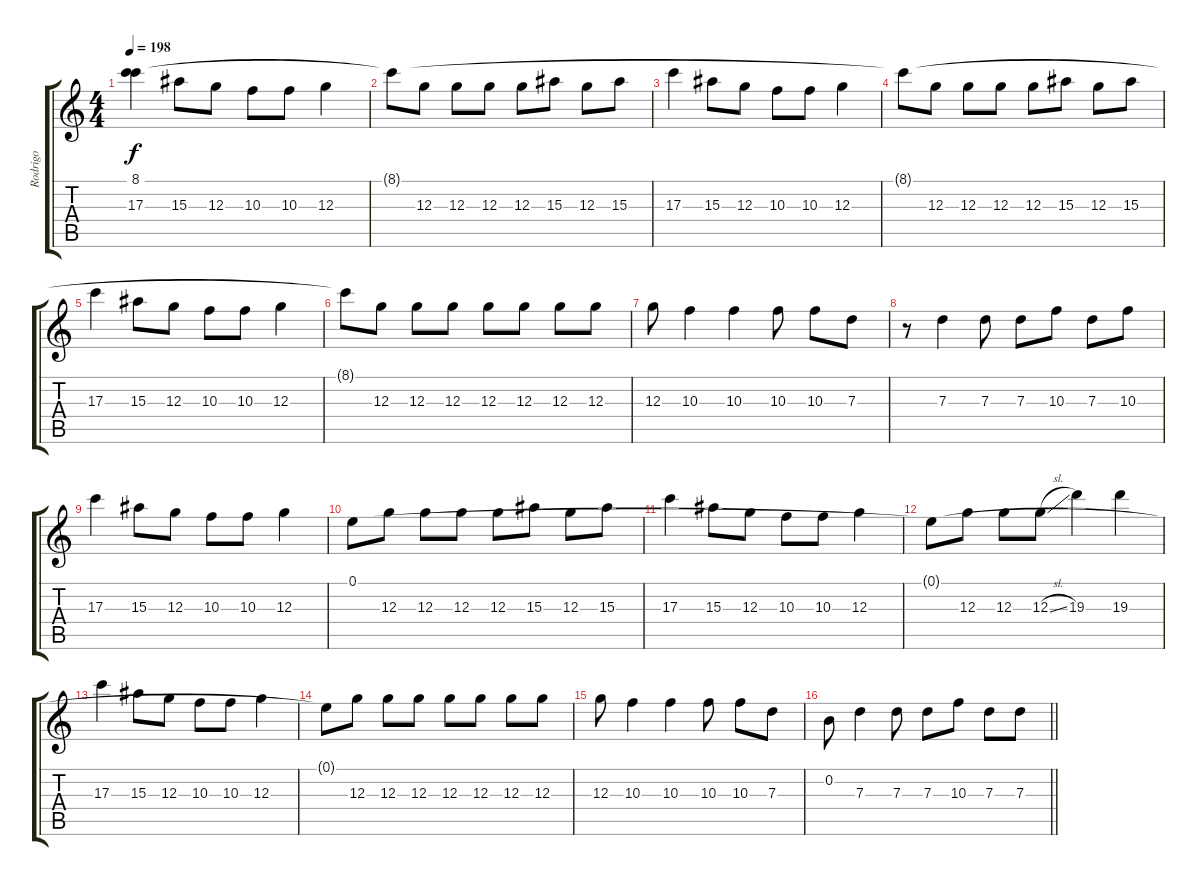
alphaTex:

\track ("Rodrigo" "Rodrigo") {instrument overdrivenguitar}
\staff {score tabs}
\tuning (E4 B3 G3 D3 A2 E2) {hide}
\ts (4 4)
\tempo 198
\clef g2
\ks c
(8.1 17.3).4{dy f} 15.3.8 12.3.8 10.3.8 10.3.8 12.3.4 |
8.1{t}.8 12.3.8 12.3.8 12.3.8 12.3.8 15.3.8 12.3.8 15.3.8 |
17.3.4 15.3.8 12.3.8 10.3.8 10.3.8 12.3.4 |
8.1{t}.8 12.3.8 12.3.8 12.3.8 12.3.8 15.3.8 12.3.8 15.3.8 |
17.3.4 15.3.8 12.3.8 10.3.8 10.3.8 12.3.4 |
8.1{t}.8 12.3.8 12.3.8 12.3.8 12.3.8 12.3.8 12.3.8 12.3.8 |
12.3.8 10.3.4 10.3.4 10.3.8 10.3.8 7.3.8 |
r.8 7.3.4 7.3.8 7.3.8 10.3.8 7.3.8 10.3.8 |
17.3.4 15.3.8 12.3.8 10.3.8 10.3.8 12.3.4 |
0.1.8 12.3.8 12.3.8 12.3.8 12.3.8 15.3.8 12.3.8 15.3.8 |
17.3.4 15.3.8 12.3.8 10.3.8 10.3.8 12.3.4 |
0.1{t}.8 12.3.8 12.3.8 12.3{sl}.8 19.3.4 19.3.4 |
17.3.4 15.3.8 12.3.8 10.3.8 10.3.8 12.3.4 |
0.1{t}.8 12.3.8 12.3.8 12.3.8 12.3.8 12.3.8 12.3.8 12.3.8 |
12.3.8 10.3.4 10.3.4 10.3.8 10.3.8 7.3.8 |
\barLineRight lightlight
0.2.8 7.3.4 7.3.8 7.3.8 10.3.8 7.3.8 7.3.8
